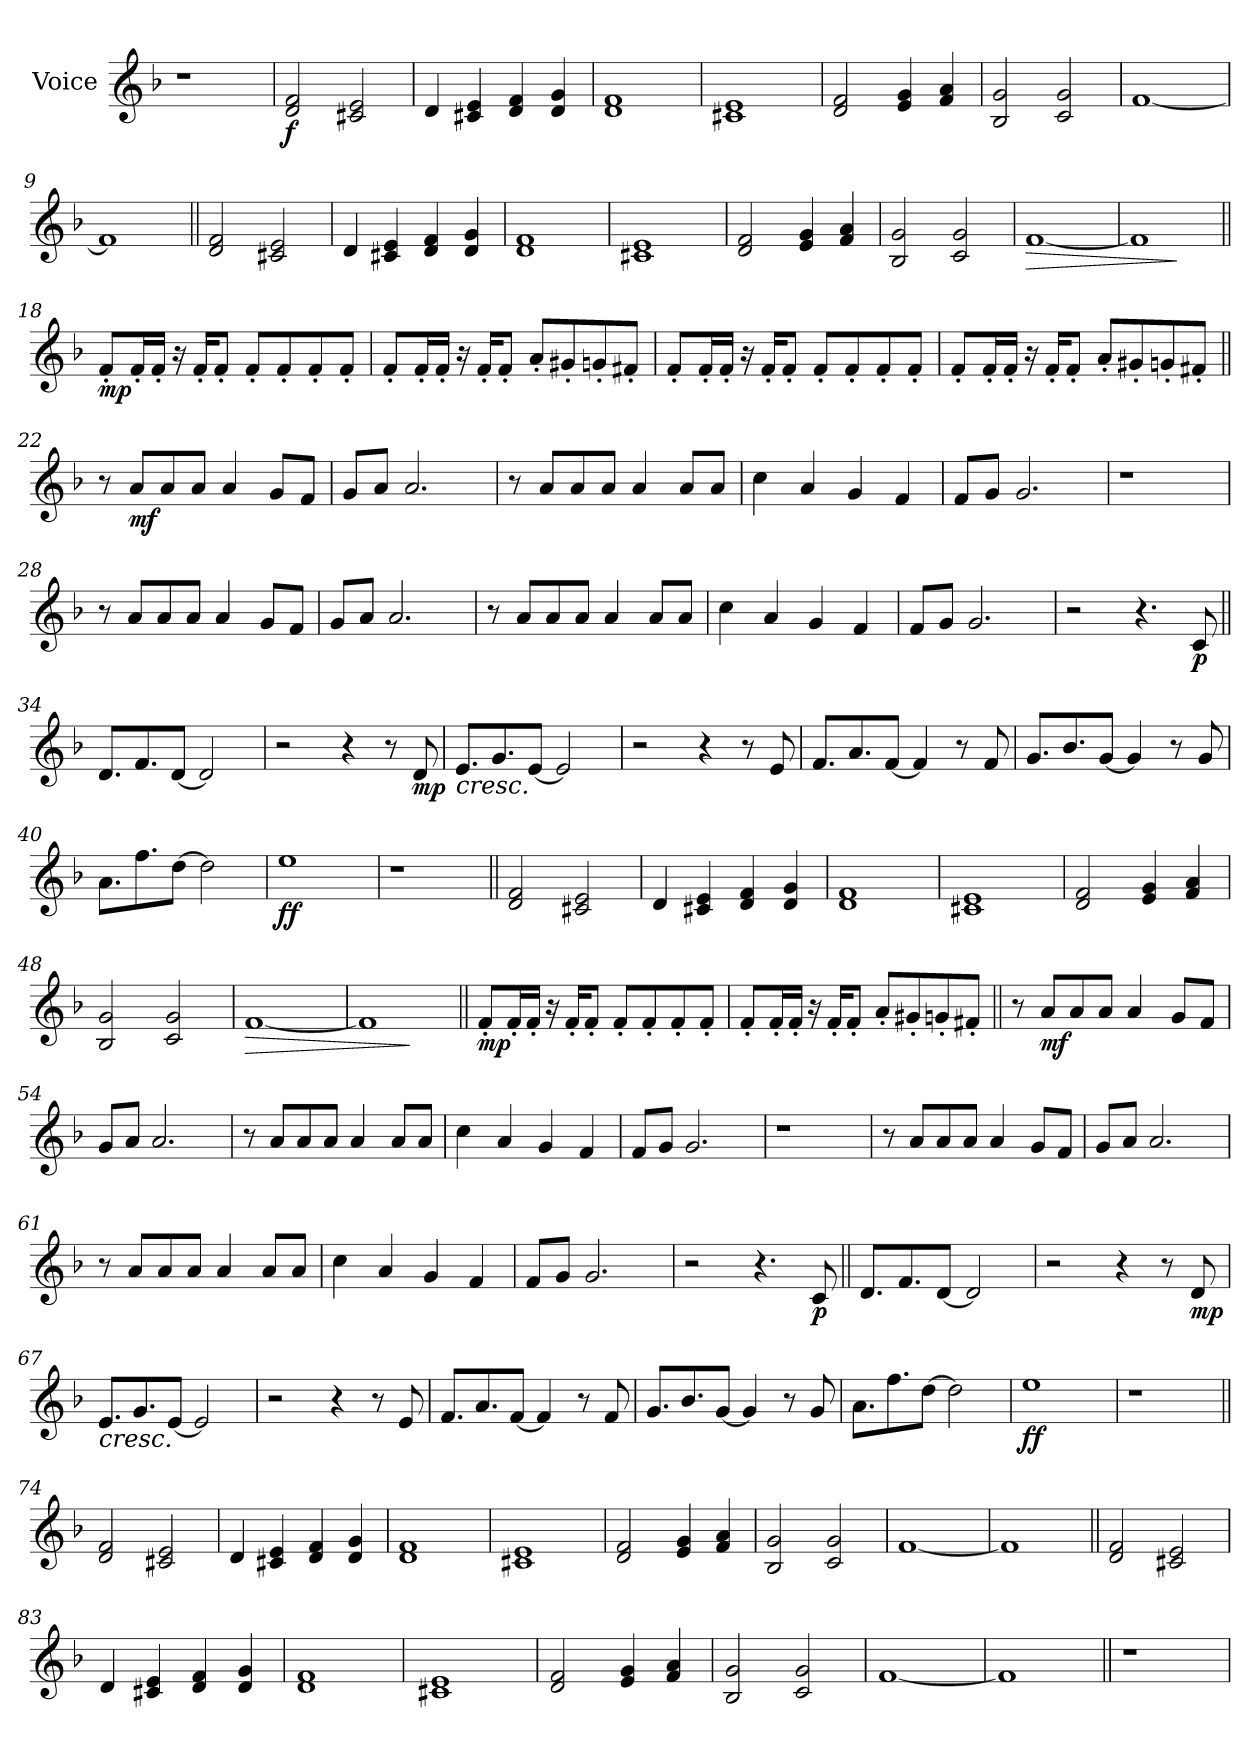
**kern	**dynam
*part1	*part1
*staff1	*staff1
*I"Voice	*
*I'Vc.	*
*clefG2	*
*k[b-]	*
=1	=1
1r	.
=2	=2
*MM120	*
!	!LO:DY:b
2d/ 2f/	f
2c#X/ 2e/	.
=3	=3
4d/	.
4c#X/ 4e/	.
4d/ 4f/	.
4d/ 4g/	.
=4	=4
1d 1f	.
=5	=5
1c#X 1e	.
=6	=6
2d/ 2f/	.
4e/ 4g/	.
4f/ 4a/	.
=7	=7
2B-/ 2g/	.
2c/ 2g/	.
=8	=8
[1f	.
=9	=9
1f]	.
=10||	=10||
2d/ 2f/	.
2c#X/ 2e/	.
=11	=11
4d/	.
4c#X/ 4e/	.
4d/ 4f/	.
4d/ 4g/	.
=12	=12
1d 1f	.
=13	=13
1c#X 1e	.
=14	=14
2d/ 2f/	.
4e/ 4g/	.
4f/ 4a/	.
=15	=15
2B-/ 2g/	.
2c/ 2g/	.
=16	=16
!	!LO:HP:b
[1f	>
=17	=17
1f]	.
.	]
=18||	=18||
!	!LO:DY:b
8f'!/L	mp
16f'!/L	.
16f'!/JJ	.
16r	.
16f'!/KL	.
8f'!/J	.
8f'!/L	.
8f'!/	.
8f'!/	.
8f'!/J	.
=19	=19
8f'!/L	.
16f'!/L	.
16f'!/JJ	.
16r	.
16f'!/KL	.
8f'!/J	.
8a'!/L	.
8g#X'!/	.
8gn'!/	.
8f#X'!/J	.
=20	=20
8f'!/L	.
16f'!/L	.
16f'!/JJ	.
16r	.
16f'!/KL	.
8f'!/J	.
8f'!/L	.
8f'!/	.
8f'!/	.
8f'!/J	.
=21	=21
8f'!/L	.
16f'!/L	.
16f'!/JJ	.
16r	.
16f'!/KL	.
8f'!/J	.
8a'!/L	.
8g#X'!/	.
8gn'!/	.
8f#X'!/J	.
=22||	=22||
8r	.
!	!LO:DY:b
8a/L	mf
8a/	.
8a/J	.
4a/	.
8g/L	.
8f/J	.
=23	=23
8g/L	.
8a/J	.
2.a/	.
=24	=24
8r	.
8a/L	.
8a/	.
8a/J	.
4a/	.
8a/L	.
8a/J	.
=25	=25
4cc\	.
4a/	.
4g/	.
4f/	.
=26	=26
8f/L	.
8g/J	.
2.g/	.
=27	=27
1r	.
=28	=28
8r	.
8a/L	.
8a/	.
8a/J	.
4a/	.
8g/L	.
8f/J	.
=29	=29
8g/L	.
8a/J	.
2.a/	.
=30	=30
8r	.
8a/L	.
8a/	.
8a/J	.
4a/	.
8a/L	.
8a/J	.
=31	=31
4cc\	.
4a/	.
4g/	.
4f/	.
=32	=32
8f/L	.
8g/J	.
2.g/	.
=33	=33
2r	.
4.r	.
!	!LO:DY:b
8c/	p
=34||	=34||
8.d/L	.
8.f/	.
[8d/J	.
2d/]	.
=35	=35
2r	.
4r	.
8r	.
!	!LO:DY:b
8d/	mp
=36	=36
!LO:TX:b:i:t=cresc.	!
8.e/L	.
8.g/	.
[8e/J	.
2e/]	.
=37	=37
2r	.
4r	.
8r	.
8e/	.
=38	=38
8.f/L	.
8.a/	.
[8f/J	.
4f/]	.
8r	.
8f/	.
=39	=39
8.g/L	.
8.b-/	.
[8g/J	.
4g/]	.
8r	.
8g/	.
=40	=40
8.a\L	.
8.ff\	.
[8dd\J	.
2dd\]	.
=41	=41
!	!LO:DY:b
1ee	ff
=42	=42
1r	.
=43||	=43||
2d/ 2f/	.
2c#X/ 2e/	.
=44	=44
4d/	.
4c#X/ 4e/	.
4d/ 4f/	.
4d/ 4g/	.
=45	=45
1d 1f	.
=46	=46
1c#X 1e	.
=47	=47
2d/ 2f/	.
4e/ 4g/	.
4f/ 4a/	.
=48	=48
2B-/ 2g/	.
2c/ 2g/	.
=49	=49
!	!LO:HP:b
[1f	>
=50	=50
1f]	.
.	]
=51||	=51||
!	!LO:DY:b
8f'!/L	mp
16f'!/L	.
16f'!/JJ	.
16r	.
16f'!/KL	.
8f'!/J	.
8f'!/L	.
8f'!/	.
8f'!/	.
8f'!/J	.
=52	=52
8f'!/L	.
16f'!/L	.
16f'!/JJ	.
16r	.
16f'!/KL	.
8f'!/J	.
8a'!/L	.
8g#X'!/	.
8gn'!/	.
8f#X'!/J	.
=53||	=53||
8r	.
!	!LO:DY:b
8a/L	mf
8a/	.
8a/J	.
4a/	.
8g/L	.
8f/J	.
=54	=54
8g/L	.
8a/J	.
2.a/	.
=55	=55
8r	.
8a/L	.
8a/	.
8a/J	.
4a/	.
8a/L	.
8a/J	.
=56	=56
4cc\	.
4a/	.
4g/	.
4f/	.
=57	=57
8f/L	.
8g/J	.
2.g/	.
=58	=58
1r	.
=59	=59
8r	.
8a/L	.
8a/	.
8a/J	.
4a/	.
8g/L	.
8f/J	.
=60	=60
8g/L	.
8a/J	.
2.a/	.
=61	=61
8r	.
8a/L	.
8a/	.
8a/J	.
4a/	.
8a/L	.
8a/J	.
=62	=62
4cc\	.
4a/	.
4g/	.
4f/	.
=63	=63
8f/L	.
8g/J	.
2.g/	.
=64	=64
2r	.
4.r	.
!	!LO:DY:b
8c/	p
=65||	=65||
8.d/L	.
8.f/	.
[8d/J	.
2d/]	.
=66	=66
2r	.
4r	.
8r	.
!	!LO:DY:b
8d/	mp
=67	=67
!LO:TX:b:i:t=cresc.	!
8.e/L	.
8.g/	.
[8e/J	.
2e/]	.
=68	=68
2r	.
4r	.
8r	.
8e/	.
=69	=69
8.f/L	.
8.a/	.
[8f/J	.
4f/]	.
8r	.
8f/	.
=70	=70
8.g/L	.
8.b-/	.
[8g/J	.
4g/]	.
8r	.
8g/	.
=71	=71
8.a\L	.
8.ff\	.
[8dd\J	.
2dd\]	.
=72	=72
!	!LO:DY:b
1ee	ff
=73	=73
1r	.
=74||	=74||
2d/ 2f/	.
2c#X/ 2e/	.
=75	=75
4d/	.
4c#X/ 4e/	.
4d/ 4f/	.
4d/ 4g/	.
=76	=76
1d 1f	.
=77	=77
1c#X 1e	.
=78	=78
2d/ 2f/	.
4e/ 4g/	.
4f/ 4a/	.
=79	=79
2B-/ 2g/	.
2c/ 2g/	.
=80	=80
[1f	.
=81	=81
1f]	.
=82||	=82||
2d/ 2f/	.
2c#X/ 2e/	.
=83	=83
4d/	.
4c#X/ 4e/	.
4d/ 4f/	.
4d/ 4g/	.
=84	=84
1d 1f	.
=85	=85
1c#X 1e	.
=86	=86
2d/ 2f/	.
4e/ 4g/	.
4f/ 4a/	.
=87	=87
2B-/ 2g/	.
2c/ 2g/	.
=88	=88
[1f	.
=89	=89
1f]	.
=90||	=90||
1r	.
=91	=91
1r	.
==	==
*-	*-
